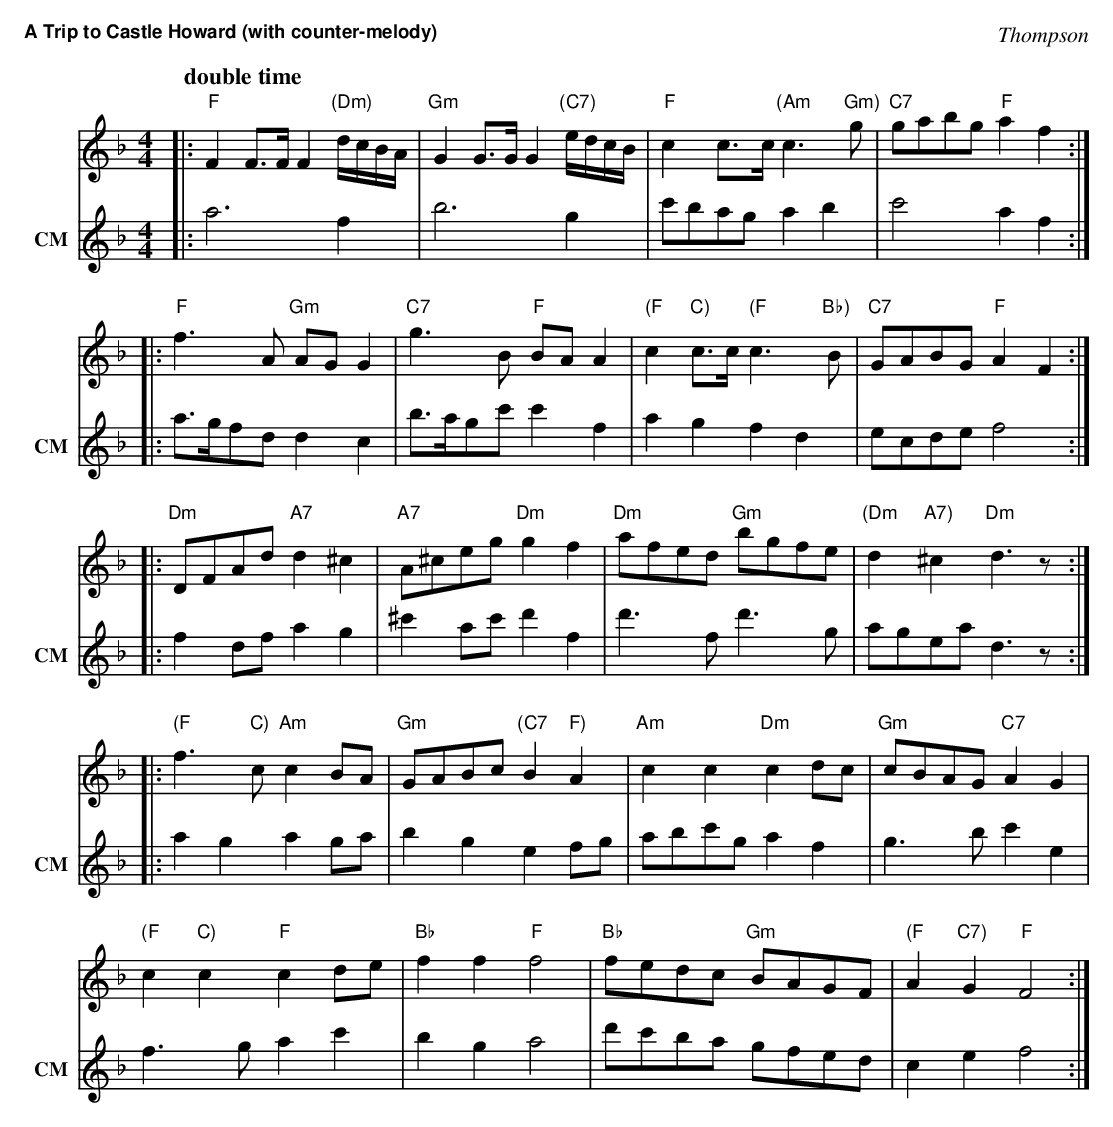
X:1
T:A Trip to Castle Howard (with counter-melody)
C:Thompson
M:4/4
Q:"double time"
L:1/8
K:F
V:1
|: "F"F2F>F F2"(Dm)"d/c/B/A/ | "Gm"G2G>G G2"(C7)"e/d/c/B/ | "F"c2c>c "(Am"c3"Gm)"g | "C7"gabg "F"a2f2 :|
|: "F"f3A "Gm"AGG2 | "C7"g3B "F"BAA2 | "(F"c2"C)"c>c "(F"c3"Bb)"B | "C7"GABG "F"A2F2 :|
|: "Dm"DFAd "A7"d2^c2 | "A7"A^ceg "Dm"g2f2 | "Dm"afed "Gm"bgfe | "(Dm"d2"A7)"^c2 "Dm"d3z :|
|: "(F"f3"C)"c "Am"c2BA | "Gm"GABc "(C7"B2"F)"A2 | "Am"c2c2 "Dm"c2dc | "Gm"cBAG "C7"A2G2 |
"(F"c2"C)"c2 "F"c2de | "Bb"f2f2 "F"f4 | "Bb"fedc "Gm"BAGF | "(F"A2"C7)"G2 "F"F4 :|
V:2 sname=CM
|: a6f2 | b6g2 | c'bag a2b2 | c'4a2f2 :|
|: a>gfd d2c2 | b>agc' c'2f2 | a2g2 f2d2 | ecde f4 :|
|: f2df a2g2 | ^c'2ac' d'2f2 | d'3f d'3g | agea d3z :|
|: a2g2 a2ga | b2g2 e2fg | abc'g a2f2 | g3bc'2e2 |
f3g a2c'2 | b2g2 a4 | d'c'ba gfed | c2e2 f4 :|
